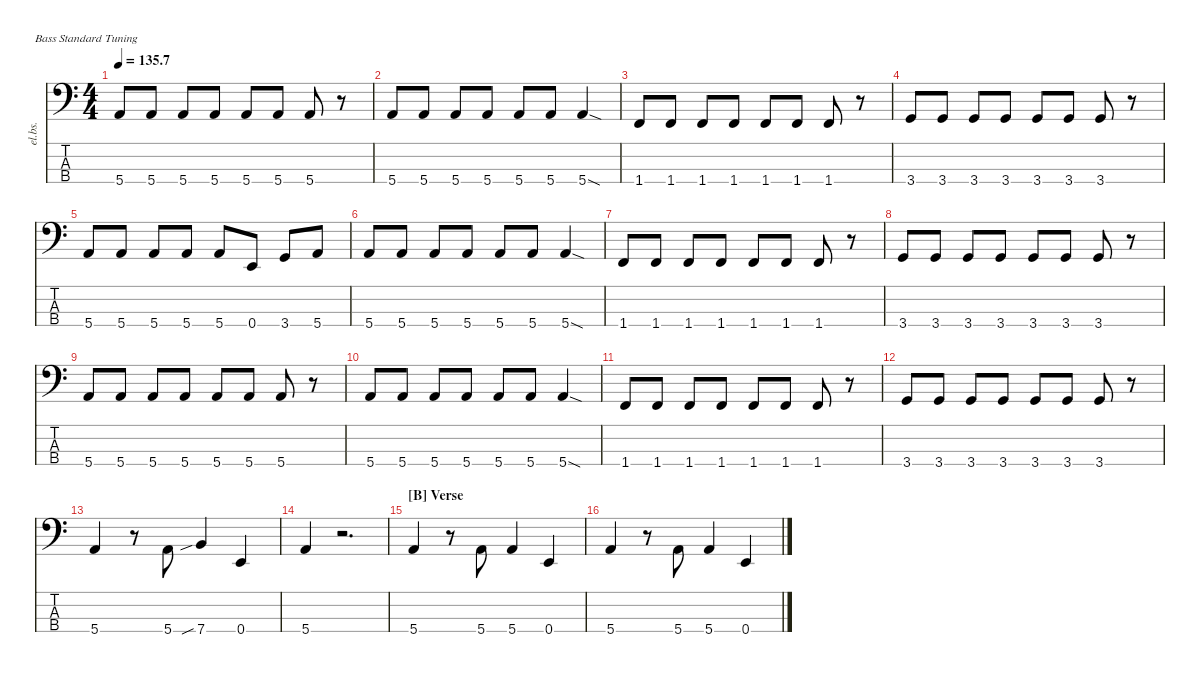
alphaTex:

\defaultSystemsLayout 4
\hideDynamics
\bracketExtendMode nobrackets
\track ("Electric Bass" "el.bs.") {mute instrument electricbassfinger}
\staff {score tabs}
\tuning (G2 D2 A1 E1)
\ts (4 4)
\tempo
135.7
\accidentals auto
\clef f4
\ottava regular
\simile none
\ks c
5.4.8{dy mf beam Up} 5.4.8{beam Up} 5.4.8{beam Up} 5.4.8{beam Up} 5.4.8{beam Up} 5.4.8{beam Up} 5.4.8{beam Up} r.8{beam Down} |
5.4.8{beam Up} 5.4.8{beam Up} 5.4.8{beam Up} 5.4.8{beam Up} 5.4.8{beam Up} 5.4.8{beam Up} 5.4{sod}.4{beam Up} |
1.4.8{beam Up} 1.4.8{beam Up} 1.4.8{beam Up} 1.4.8{beam Up} 1.4.8{beam Up} 1.4.8{beam Up} 1.4.8{beam Up} r.8{beam Down} |
3.4.8{beam Up} 3.4.8{beam Up} 3.4.8{beam Up} 3.4.8{beam Up} 3.4.8{beam Up} 3.4.8{beam Up} 3.4.8{beam Up} r.8{beam Down} |
5.4.8{beam Up} 5.4.8{beam Up} 5.4.8{beam Up} 5.4.8{beam Up} 5.4.8{beam Up} 0.4.8{beam Up} 3.4.8{beam Up} 5.4.8{beam Up} |
5.4.8{beam Up} 5.4.8{beam Up} 5.4.8{beam Up} 5.4.8{beam Up} 5.4.8{beam Up} 5.4.8{beam Up} 5.4{sod}.4{beam Up} |
1.4.8{beam Up} 1.4.8{beam Up} 1.4.8{beam Up} 1.4.8{beam Up} 1.4.8{beam Up} 1.4.8{beam Up} 1.4.8{beam Up} r.8{beam Down} |
3.4.8{beam Up} 3.4.8{beam Up} 3.4.8{beam Up} 3.4.8{beam Up} 3.4.8{beam Up} 3.4.8{beam Up} 3.4.8{beam Up} r.8{beam Down} |
5.4.8{beam Up} 5.4.8{beam Up} 5.4.8{beam Up} 5.4.8{beam Up} 5.4.8{beam Up} 5.4.8{beam Up} 5.4.8{beam Up} r.8{beam Down} |
5.4.8{beam Up} 5.4.8{beam Up} 5.4.8{beam Up} 5.4.8{beam Up} 5.4.8{beam Up} 5.4.8{beam Up} 5.4{sod}.4{beam Up} |
1.4.8{beam Up} 1.4.8{beam Up} 1.4.8{beam Up} 1.4.8{beam Up} 1.4.8{beam Up} 1.4.8{beam Up} 1.4.8{beam Up} r.8{beam Down} |
3.4.8{beam Up} 3.4.8{beam Up} 3.4.8{beam Up} 3.4.8{beam Up} 3.4.8{beam Up} 3.4.8{beam Up} 3.4.8{beam Up} r.8{beam Down} |
5.4.4{beam Up} r.8{beam Down} 5.4.8{beam Up} 7.4{sib}.4{beam Up} 0.4.4{beam Up} |
5.4.4{beam Up} r.2{d beam Down} |
\section ("B" "Verse")
5.4.4{beam Up} r.8{beam Down} 5.4.8{beam Up} 5.4.4{beam Up} 0.4.4{beam Up} |
5.4.4{beam Up} r.8{beam Down} 5.4.8{beam Up} 5.4.4{beam Up} 0.4.4{beam Up}
